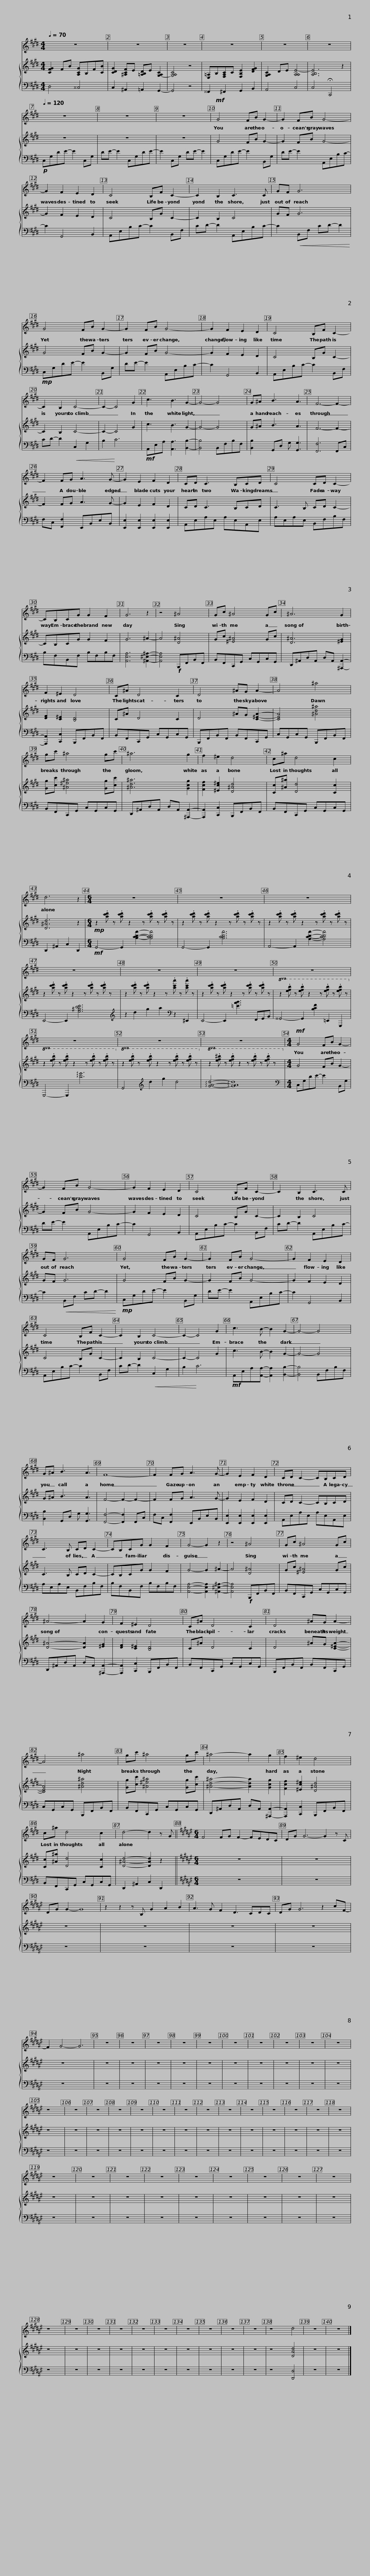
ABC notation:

X:1
%%score 1 { 2 | 3 }
L:1/8
Q:1/4=70
M:4/4
I:linebreak $
K:E
V:1 treble
V:2 treble
V:3 bass
V:1
 z8 | z8 | z8 | z8 | z8 | %5
 z8 |$[Q:1/4=120] z8 | z8 | z8 |!mf! G4 FB G2- |$ %10
 G2 FB G4- | G2 F2 E2 D2 | C4 B,F C2- |$ C2 B,2 C3 C | GF G6 | %15
 G4 FB G2- | G2 FB G4- |$ G2 F2 E2 D2 | C4 B,F C2- | C2 B,2 C4- | %20
 C2- C4 G2 | c3 B3 G2- |$ G4- G4 | G^A B3 A3 | F6- F2- | %25
 F2 FG A3 G- | G2 E2 F2 D2 |$ CD C3 B,CD | C4 CD C2- | CB,CG G2 F2 |$ %30
 G6 z2 | z4 ^A4 | Gc ^A4 Gc | ^A6 G2 | F2 ^E2 D4 |$ %35
 C^A D4 C2 | D4 ^AG A2- | A4 ^a4 | gc' ^a4 gc' |$ ^a6 g2 | %40
 f2 ^e2 d4 | c^a d4 c2 | d6 z2 |$[M:6/4] z12 | z12 | %45
 z12 |$ z12 | z12 | z12 |$ z12 | %50
 z12 | z12 |$ z12 |[M:4/4]!mf! G4 FB G2- | G2 FB G4- |$ %55
 G2 F2 E2 D2 | C4 B,F C2- | C2 B,2 C3 C | GF G6 |$ G4 FB G2- | %60
 G2 FB G4- | G2 F2 E2 D2 |$ C4 B,F C2- | C2 B,2 C4- | C2- C4 G2 | %65
 c3 B- B2 G2- | G4- G4 |$ G^A B3 A3 | F8- | F2 FG A3 G- | %70
 G2 E2 F2 D2 | CD C2- CB,CD |$ C3 B, CD C2- | CB,CG G2 F2 | G4- G2 z2 | %75
 z4 ^A4 | Gc ^A4 Gc |$ ^A4- A2 G2 | F2 ^E2 D4 | C^A D4 C2 |$ %80
 D4 ^AG A2- | A4 ^a4 | gc' ^a4 gc' | ^a4- a2 g2 |$ f2 ^e2 d4 | %85
 c^a d4 c2 | d4- d2 z G ||$[K:F#][M:6/4] F4 FG F2- FEDC | DG G6- G2 z C | DG G2- G8 | %90
 z2 z2 z B, G2 A2 B2 | A3 G F2 D3 CDC |$ DG G6 z2 cF- | F2 G4- G6 | z12 | %95
 z12 | z12 | z12 | z12 | z12 | %100
 z12 | z12 | z12 | z12 | z12 |$ %105
 z12 | z12 | z12 | z12 | z12 | %110
 z12 | z12 | z12 | z12 | z12 | %115
 z12 | z12 | z12 | z12 | z12 | %120
 z12 |$ z12 | z12 | z12 | z12 | %125
 z12 | z12 | z12 | z12 | z12 | %130
 z12 | z12 | z12 | z12 | z12 | %135
 z12 | z12 |$ z8 d4 | z12 | z12 |] %140
V:2
 [CFG]2 FB [A,CG]B,F[CB] | [CDG]2 [^A,CF]E [=A,B,D]E [G,-A,C]2 | [G,A,C]4 z4 | [E,=A,]B,[F,A,C]C [F,B,E]2 [DFG]2 | [G,A,C]2 DE [A,A,E-]4 | %5
 [A,B,E]6 z2 |$ z8 | z8 | z8 | G4 FB G2- |$ %10
 G2 FB G4- | G2 F2 E2 D2 | C4 B,G C2- |$ C2 B,2 C4 | GF G6 | %15
 G4 FB G2- | G2 FB G4- |$ G2 F2 E2 D2 | C4 B,G C2- | C2 B,2 C4- | %20
 C2- C4 G2 | c3 B3 G2- |$ G4- G4 | G^A B3 A3 | F6- F2- | %25
 F2 FG A3 G- | G2 E2 F2 D2 |$ CD C3 B,CD | C3 B, CD C2- | CB,CG G2 F2 |$ %30
 G6 ^A2- | A4 [D^A]4 | Gc [^E^A]4 Gc | [D^A]6 [^EG]2 | [DF]2 [C^E]2 [B,D]4 |$ %35
 C^A D4 C2 | D4 ^AG [C^EA]2- | [CEA]4 [^Ad^a]4 | [Gg][cc'] [^A^e^a]4 [Gg][cc'] |$ [^Ad^a]6 [Gcg]2 | %40
 [Fcf]2 [^Ec^e]2 [D^Ad]4 | [Cc][^A^a] [Dd]4 [Cc]2 | [D^Ad]6 z2 |$[M:6/4]!mp! z2 .[ac'd'] z .[ac'd'] z2 z .[ac'd'] z .[ac'd'] z | z2 .[ac'd'] z .[ac'd'] z2 z .[ac'd'] z .[ac'd'] z | %45
 z2 .[ac'd'] z .[ac'd'] z2 z .[ac'd'] z .[ac'd'] z |$ z2 .[ac'd'] z .[ac'd'] z2 z .[ac'd'] z .[ac'd'] z | z2 .[ac'd'] z .[ac'd'] z2 z .[ac'a'] z .[ac'a'] z | z2 .[ac'd'] z .[ac'd'] z2 z .[ac'd'] z .[ac'd'] z |$!8va(! z2 .[e'f'b'] z .[e'f'b'] z2 z .[e'f'b'] z .[e'f'b'] z!8va)! | %50
!8va(! z2 .[e'f'b'] z .[e'f'b'] z2 z .[e'f'b'] z .[e'f'b'] z!8va)! |!8va(! z2 .[e'f'b'] z .[e'f'b'] z2 z .[e'f'b'] z .[e'f'b'] z!8va)! |$!8va(! z2 .[e'f'^b'] z .[e'f'b'] z2 z .[e'f'b'] z .[e'f'b'] z!8va)! |[M:4/4] G4 FB G2- | G2 FB G4- |$ %55
 G2 F2 E2 D2 | C4 B,G C2- | C2 B,2 C4 | GF G6 |$ G4 FB G2- | %60
 G2 FB G4- | G2 F2 E2 D2 |$ C4 B,G C2- | C2 B,2 C4- | C2- C4 G2 | %65
 c3 B- B2 G2- | G4- G4 |$ G^A B3 A3 | F4- F2- F2- | F2 FG A3 G- | %70
 G2 E2 F2 D2 | CD C2- CB,CD |$ C3 B, CD C2- | CB,CG G2 F2 | G4- G2 ^A2- | %75
 A4 [D^A]4 | Gc [^E^A]4 Gc |$ [D^A]4- [DA]2 [^EG]2 | [DF]2 [C^E]2 [B,D]4 | C^A D4 C2 |$ %80
 D4 ^AG [C^EA]2- | [CEA]4 [^Ad^a]4 | [Gg][cc'] [^A^e^a]4 [Gg][cc'] | [^Ad^a]4- [Ada]2 [Gcg]2 |$ [Fcf]2 [^Ec^e]2 [D^Ad]4 | %85
 [Cc][^A^a] [Dd]4 [Cc]2 | [D^Ad]4- [DAd]2 z2 ||$[K:F#][M:6/4] z12 | z12 | z12 | %90
 z12 | z12 |$ z12 | z12 | z12 | %95
 z12 | z12 | z12 | z12 | z12 | %100
 z12 | z12 | z12 | z12 | z12 |$ %105
 z12 | z12 | z12 | z12 | z12 | %110
 z12 | z12 | z12 | z12 | z12 | %115
 z12 | z12 | z12 | z12 | z12 | %120
 z12 |$ z12 | z12 | z12 | z12 | %125
 z12 | z12 | z12 | z12 | z12 | %130
 z12 | z12 | z12 | z12 | z12 | %135
 z12 | z12 |$ z8 [DAd]4 | z12 | z12 |] %140
V:3
 D,4 ^^C,4 | C,2 ^A,,2 =A,,2 G,,2- | G,,4 z4 | ^^F,,2 ^F,,2 G,,2 B,,2 | A,,4 C,4 | %5
 C,4 !fermata!C,,4 |$!p! C,G,DE- E2 C,G, | DE- E2 C,G,DE- | E2 C,G, DE- E2 | C,G,DE- E2 B,,G, |$ %10
 DE- E2 A,,E,B,C- | C2 G,,4 B,,2 | A,,E,B,C- C2 B,,F, |$ CD- D2 A,,E,B,C- | C2!<(! B,,F, CD- D2!<)! | %15
!mp! C,G,DE- E2 B,,G, | DE- E2 A,,E,B,C- |$ C2 G,,4 B,,2 | A,,E,B,C- C2 B,,F, | CD- D2!<(! C,2 G,2 | %20
 B,2!<)! C6 |!mf! A,,E,A, [A,,A,]3 [B,,B,]2- |$ [B,,B,]4 B,,F,B,F, | [B,,B,]2 G,,D, G, [G,,G,]3 | [F,,F,]6 F,,C, | %25
 F,C, [F,,F,]2 E,,B,,E,B,, | [E,,E,]2 [E,,E,]2 [E,,E,]2 [E,,E,]2 |$ A,,E,A,E, A,E,A,,E, | A,E,A,E, B,,F,B,F, | B,F,B,,F, B,F,B,F, |$ %30
 [A,,E,A,]6 [^A,,^E,^A,]2- | [A,,E,A,]4!f! B,,,F,,B,,F,, | B,,F,,C,,G,, C,G,,C,G,, | D,,^A,,D,A,, D,A,, [^A,,,A,,]2- | [A,,,A,,]2 [C,,C,]2 B,,,F,,B,,F,, |$ %35
 B,,F,,C,,G,, C,G,,C,G,, | B,,,F,,B,,F,, B,,F,,C,,G,, | C,G,,C,G,, B,,,F,,B,,F,, | B,,F,,C,,G,, C,G,,C,G,, |$ D,,^A,,D,A,, D,A,, [^A,,,A,,]2- | %40
 [A,,,A,,]2 [C,,C,]2 B,,,F,,B,,F,, | B,,F,,C,,G,, C,G,,C,G,, | D,,2 ^A,,2 C,2 D,,2 |$[M:6/4]!mf! G,,4- G,,2 [B,CDA]2- [B,CDA]4 | G,,4- G,,2 [B,CDA]6 | %45
 A,,4- A,,2 [A,CDA]2- [A,CDA]4 |$ E,,4- E,,2 [G,^B,DE]6 |[K:treble] z2 d2 g2 a2[K:bass] z2 ^E,,2 | E,,4- E,,2 [=EAB]3 F,,G,,B,, |$ ^^G,,4- G,,2 [B,CF]2 =E,,2 G,,,2 | %50
 G,,,4- G,,,2 !arpeggio![DG]6 | G,,4[K:treble] d2 g2 d4 |$ !arpeggio![GAd]4- !arpeggio![GAd]8 |[M:4/4][K:bass] C,G,DE- E2 B,,G, | DE- E2 A,,E,B,C- |$ %55
 C2 G,,4 B,,2 | A,,E,B,C- C2 B,,F, | CD- D2 A,,E,B,C- | C2!<(! B,,F, CD- D2!<)! |$!mp! C,G,DE- E2 B,,G, | %60
 DE- E2 A,,E,B,C- | C2 G,,4 B,,2 |$ A,,E,B,C- C2 B,,F, | CD- D2!<(! C,2 G,2 | B,2!<)! C6 | %65
!mf! A,,E,A,[A,,A,]- [A,,A,]2 [B,,B,]2- | [B,,B,]4 B,,F,B,F, |$ [B,,B,]2 G,,D, G, [G,,G,]3 | [F,,F,]4- [F,,F,]2 F,,C, | F,C, [F,,F,]2 E,,B,,E,B,, | %70
 [E,,E,]2 [E,,E,]2 [E,,E,]2 [E,,E,]2 | A,,E,A,E, A,E,A,,E, |$ A,E,A,E, B,,F,B,F, | B,F,B,,F, B,F,B,F, | [A,,E,A,]4- [A,,E,A,]2 [^A,,^E,^A,]2- | %75
 [A,,E,A,]4!f! B,,,F,,B,,F,, | B,,F,,C,,G,, C,G,,C,G,, |$ D,,^A,,D,A,, D,A,, [^A,,,A,,]2- | [A,,,A,,]2 [C,,C,]2 B,,,F,,B,,F,, | B,,F,,C,,G,, C,G,,C,G,, |$ %80
 B,,,F,,B,,F,, B,,F,,C,,G,, | C,G,,C,G,, B,,,F,,B,,F,, | B,,F,,C,,G,, C,G,,C,G,, | D,,^A,,D,A,, D,A,, [^A,,,A,,]2- |$ [A,,,A,,]2 [C,,C,]2 B,,,F,,B,,F,, | %85
 B,,F,,C,,G,, C,G,,C,G,, | D,,2 ^A,,2 C,2 D,,2 ||$[K:F#][M:6/4] z12 | z12 | z12 | %90
 z12 | z12 |$ z12 | z12 | z12 | %95
 z12 | z12 | z12 | z12 | z12 | %100
 z12 | z12 | z12 | z12 | z12 |$ %105
 z12 | z12 | z12 | z12 | z12 | %110
 z12 | z12 | z12 | z12 | z12 | %115
 z12 | z12 | z12 | z12 | z12 | %120
 z12 |$ z12 | z12 | z12 | z12 | %125
 z12 | z12 | z12 | z12 | z12 | %130
 z12 | z12 | z12 | z12 | z12 | %135
 z12 | z12 |$ z8 [D,,D,]4 | z12 | z12 |] %140
